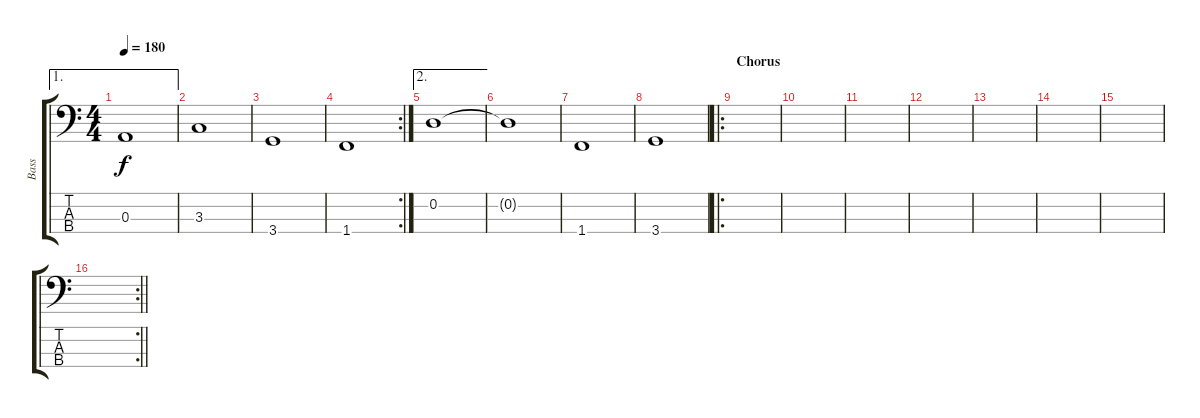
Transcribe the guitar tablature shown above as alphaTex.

\track ("Bass" "Bass") {instrument electricbassfinger}
\staff {score tabs}
\tuning (G2 D2 A1 E1) {hide}
\ae 1
\ts (4 4)
\tempo 180
\clef f4
\ks c
0.3.1{dy f} |
3.3.1 |
3.4.1 |
\rc 2
1.4.1 |
\ae 2
0.2.1 |
0.2{t}.1 |
1.4.1 |
3.4.1 |
\ro
\section ("" "Chorus")
|
|
|
|
|
|
|
\rc 2
\barLineRight lightlight
